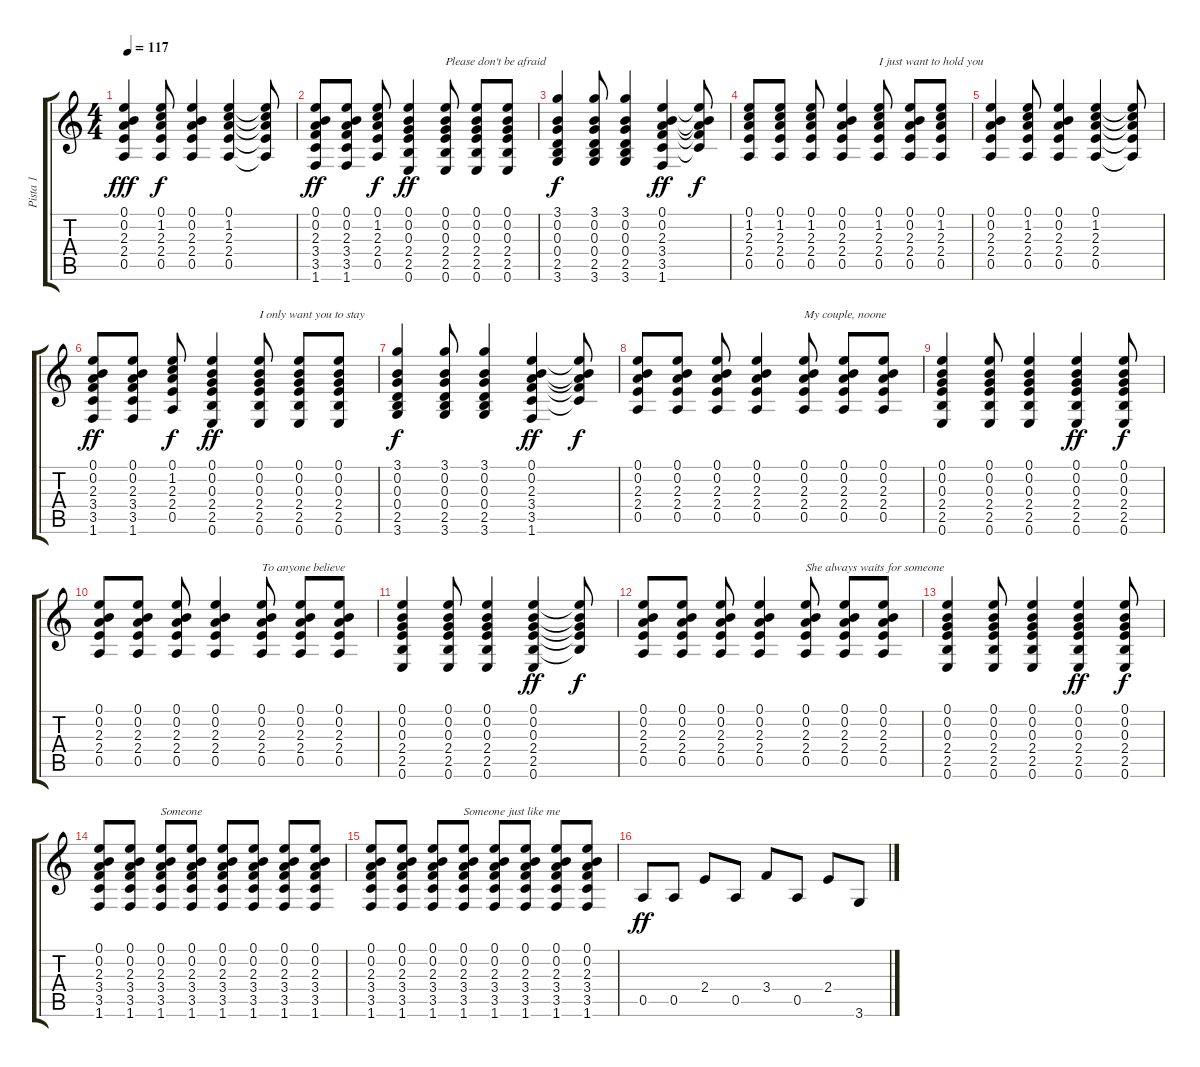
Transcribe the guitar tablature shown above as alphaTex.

\track ("Pista 1" "Pista 1") {instrument acousticguitarsteel}
\staff {score tabs}
\tuning (E4 B3 G3 D3 A2 E2) {hide}
\ts (4 4)
\tempo 117
\clef g2
\ks c
(0.1 0.2 2.3 2.4 0.5).4{dy fff instrument acousticguitarsteel} (0.1 1.2 2.3 2.4 0.5).8{dy f} (0.1 0.2 2.3 2.4 0.5).4 (0.1 1.2 2.3 2.4 0.5).4 (0.1{t} 1.2{t} 2.3{t} 2.4{t} 0.5{t}).8 |
(0.1 0.2 2.3 3.4 3.5 1.6).8{dy ff} (0.1 0.2 2.3 3.4 3.5 1.6).8 (0.1 1.2 2.3 2.4 0.5).8{dy f} (0.1 0.2 0.3 2.4 2.5 0.6).4{dy ff} (0.1 0.2 0.3 2.4 2.5 0.6).8{txt "Please don't be afraid"} (0.1 0.2 0.3 2.4 2.5 0.6).8 (0.1 0.2 0.3 2.4 2.5 0.6).8 |
(3.1 0.2 0.3 0.4 2.5 3.6).4{dy f} (3.1 0.2 0.3 0.4 2.5 3.6).8 (3.1 0.2 0.3 0.4 2.5 3.6).4 (0.1 0.2 2.3 3.4 3.5 1.6).4{dy ff} (0.1{t} 0.2{t} 2.3{t} 3.4{t} 3.5{t}).8{dy f} |
(0.1 1.2 2.3 2.4 0.5).8 (0.1 1.2 2.3 2.4 0.5).8 (0.1 1.2 2.3 2.4 0.5).8 (0.1 0.2 2.3 2.4 0.5).4 (0.1 1.2 2.3 2.4 0.5).8{txt "I just want to hold you"} (0.1 0.2 2.3 2.4 0.5).8 (0.1 1.2 2.3 2.4 0.5).8 |
(0.1 0.2 2.3 2.4 0.5).4 (0.1 1.2 2.3 2.4 0.5).8 (0.1 0.2 2.3 2.4 0.5).4 (0.1 1.2 2.3 2.4 0.5).4 (0.1{t} 1.2{t} 2.3{t} 2.4{t} 0.5{t}).8 |
(0.1 0.2 2.3 3.4 3.5 1.6).8{dy ff} (0.1 0.2 2.3 3.4 3.5 1.6).8 (0.1 1.2 2.3 2.4 0.5).8{dy f} (0.1 0.2 0.3 2.4 2.5 0.6).4{dy ff} (0.1 0.2 0.3 2.4 2.5 0.6).8{txt "I only want you to stay"} (0.1 0.2 0.3 2.4 2.5 0.6).8 (0.1 0.2 0.3 2.4 2.5 0.6).8 |
(3.1 0.2 0.3 0.4 2.5 3.6).4{dy f} (3.1 0.2 0.3 0.4 2.5 3.6).8 (3.1 0.2 0.3 0.4 2.5 3.6).4 (0.1 0.2 2.3 3.4 3.5 1.6).4{dy ff} (0.1{t} 0.2{t} 2.3{t} 3.4{t} 3.5{t}).8{dy f} |
(0.1 0.2 2.3 2.4 0.5).8 (0.1 0.2 2.3 2.4 0.5).8 (0.1 0.2 2.3 2.4 0.5).8 (0.1 0.2 2.3 2.4 0.5).4 (0.1 0.2 2.3 2.4 0.5).8{txt "My couple, noone"} (0.1 0.2 2.3 2.4 0.5).8 (0.1 0.2 2.3 2.4 0.5).8 |
(0.1 0.2 0.3 2.4 2.5 0.6).4 (0.1 0.2 0.3 2.4 2.5 0.6).8 (0.1 0.2 0.3 2.4 2.5 0.6).4 (0.1 0.2 0.3 2.4 2.5 0.6).4{dy ff} (0.1 0.2 0.3 2.4 2.5 0.6).8{dy f} |
(0.1 0.2 2.3 2.4 0.5).8 (0.1 0.2 2.3 2.4 0.5).8 (0.1 0.2 2.3 2.4 0.5).8 (0.1 0.2 2.3 2.4 0.5).4 (0.1 0.2 2.3 2.4 0.5).8{txt "To anyone believe"} (0.1 0.2 2.3 2.4 0.5).8 (0.1 0.2 2.3 2.4 0.5).8 |
(0.1 0.2 0.3 2.4 2.5 0.6).4 (0.1 0.2 0.3 2.4 2.5 0.6).8 (0.1 0.2 0.3 2.4 2.5 0.6).4 (0.1 0.2 0.3 2.4 2.5 0.6).4{dy ff} (0.1{t} 0.2{t} 0.3{t} 2.4{t} 2.5{t}).8{dy f} |
(0.1 0.2 2.3 2.4 0.5).8 (0.1 0.2 2.3 2.4 0.5).8 (0.1 0.2 2.3 2.4 0.5).8 (0.1 0.2 2.3 2.4 0.5).4 (0.1 0.2 2.3 2.4 0.5).8{txt "She always waits for someone"} (0.1 0.2 2.3 2.4 0.5).8 (0.1 0.2 2.3 2.4 0.5).8 |
(0.1 0.2 0.3 2.4 2.5 0.6).4 (0.1 0.2 0.3 2.4 2.5 0.6).8 (0.1 0.2 0.3 2.4 2.5 0.6).4 (0.1 0.2 0.3 2.4 2.5 0.6).4{dy ff} (0.1 0.2 0.3 2.4 2.5 0.6).8{dy f} |
(0.1 0.2 2.3 3.4 3.5 1.6).8 (0.1 0.2 2.3 3.4 3.5 1.6).8 (0.1 0.2 2.3 3.4 3.5 1.6).8{txt "Someone"} (0.1 0.2 2.3 3.4 3.5 1.6).8 (0.1 0.2 2.3 3.4 3.5 1.6).8 (0.1 0.2 2.3 3.4 3.5 1.6).8 (0.1 0.2 2.3 3.4 3.5 1.6).8 (0.1 0.2 2.3 3.4 3.5 1.6).8 |
(0.1 0.2 2.3 3.4 3.5 1.6).8 (0.1 0.2 2.3 3.4 3.5 1.6).8 (0.1 0.2 2.3 3.4 3.5 1.6).8 (0.1 0.2 2.3 3.4 3.5 1.6).8{txt "Someone just like me"} (0.1 0.2 2.3 3.4 3.5 1.6).8 (0.1 0.2 2.3 3.4 3.5 1.6).8 (0.1 0.2 2.3 3.4 3.5 1.6).8 (0.1 0.2 2.3 3.4 3.5 1.6).8 |
0.5.8{dy ff} 0.5.8 2.4.8 0.5.8 3.4.8 0.5.8 2.4.8 3.6.8
